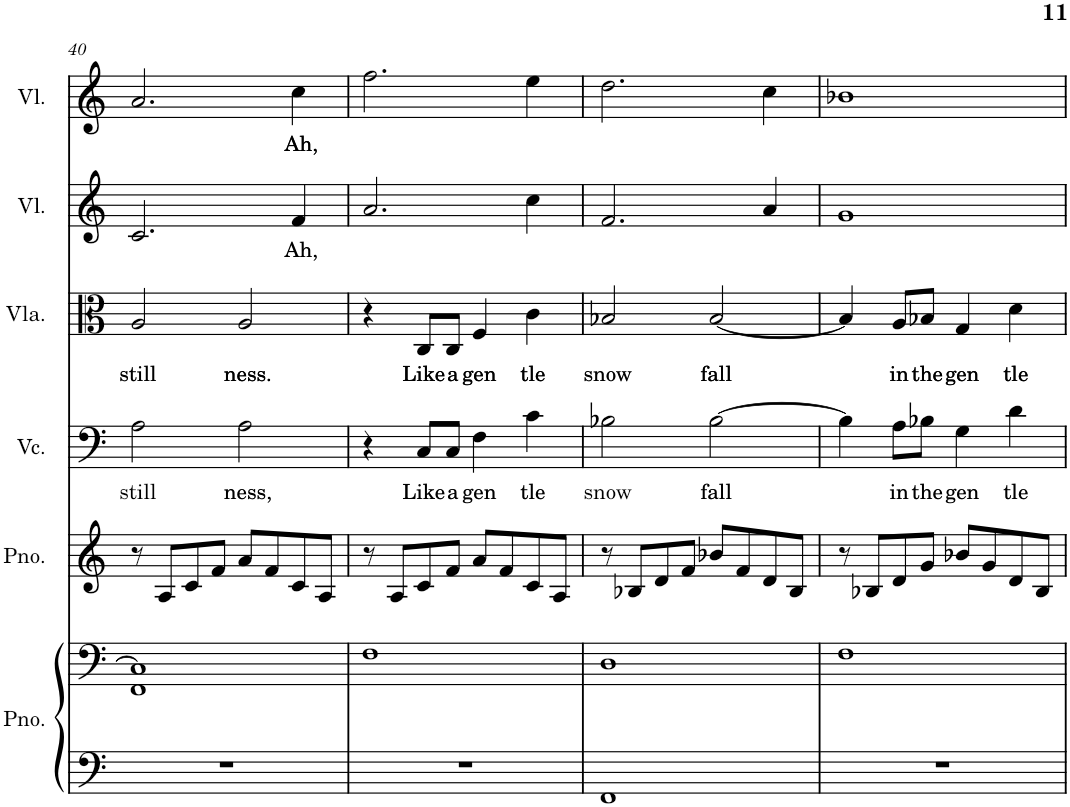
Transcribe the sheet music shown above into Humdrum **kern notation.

**kern	**kern	**kern	**kern	**text	**kern	**text	**kern	**text	**kern	**text
*part6	*part6	*part5	*part4	*part4	*part3	*part3	*part2	*part2	*part1	*part1
*staff7	*staff6	*staff5	*staff4	*staff4	*staff3	*staff3	*staff2	*staff2	*staff1	*staff1
*I"Piano, Staff-2	*	*I"Piano, Staff-1	*I"Cello, Violoncello.	*	*I"Altviool, Viola.	*	*I"Viool, Violino II.	*	*I"Viool, Violino I.	*
*I'Pno.	*	*I'Pno.	*I'Vc.	*	*I'Vla.	*	*I'Vl.	*	*I'Vl.	*
!!LO:PB:g=z
*clefF4	*clefF4	*clefG2	*clefF4	*	*clefC3	*	*clefG2	*	*clefG2	*
*k[]	*k[]	*k[]	*k[]	*	*k[]	*	*k[]	*	*k[]	*
*M2/2	*M2/2	*M2/2	*M2/2	*	*M2/2	*	*M2/2	*	*M2/2	*
=40	=40	=40	=40	=40	=40	=40	=40	=40	=40	=40
*	*^	*	*	*	*	*	*	*	*	*
!	!	!	!	!	!LO:LY:b	!	!LO:LY:b	!	!	!	!
1r	1C]	1FF	8r	2A\	still	2A/	still	2.c/	.	2.a/	.
.	.	.	8A/L	.	.	.	.	.	.	.	.
.	.	.	8c/	.	.	.	.	.	.	.	.
.	.	.	8f/J	.	.	.	.	.	.	.	.
!	!	!	!	!	!LO:LY:b	!	!LO:LY:b	!	!	!	!
.	.	.	8a/L	2A\	ness,	2A/	ness.	.	.	.	.
.	.	.	8f/	.	.	.	.	.	.	.	.
!	!	!	!	!	!	!	!	!	!LO:LY:b	!	!LO:LY:b
.	.	.	8c/	.	.	.	.	4f/	Ah,	4cc\	Ah,
.	.	.	8A/J	.	.	.	.	.	.	.	.
*	*v	*v	*	*	*	*	*	*	*	*	*
=41	=41	=41	=41	=41	=41	=41	=41	=41	=41	=41
1r	1F	8r	4r	.	4r	.	2.a/	.	2.ff\	.
.	.	8A/L	.	.	.	.	.	.	.	.
!	!	!	!	!LO:LY:b	!	!LO:LY:b	!	!	!	!
.	.	8c/	8C/L	Like	8C/L	Like	.	.	.	.
!	!	!	!	!LO:LY:b	!	!LO:LY:b	!	!	!	!
.	.	8f/J	8C/J	a	8C/J	a	.	.	.	.
!	!	!	!	!LO:LY:b	!	!LO:LY:b	!	!	!	!
.	.	8a/L	4F\	gen	4F/	gen	.	.	.	.
.	.	8f/	.	.	.	.	.	.	.	.
!	!	!	!	!LO:LY:b	!	!LO:LY:b	!	!	!	!
.	.	8c/	4c\	tle	4c\	tle	4cc\	.	4ee\	.
.	.	8A/J	.	.	.	.	.	.	.	.
=42	=42	=42	=42	=42	=42	=42	=42	=42	=42	=42
!	!	!	!	!LO:LY:b	!	!LO:LY:b	!	!	!	!
1FF	1D	8r	2B-X\	snow	2B-X/	snow	2.f/	.	2.dd\	.
.	.	8B-X/L	.	.	.	.	.	.	.	.
.	.	8d/	.	.	.	.	.	.	.	.
.	.	8f/J	.	.	.	.	.	.	.	.
!	!	!	!	!LO:LY:b	!	!LO:LY:b	!	!	!	!
.	.	8b-X/L	[2B-\	fall	[2B-/	fall	.	.	.	.
.	.	8f/	.	.	.	.	.	.	.	.
.	.	8d/	.	.	.	.	4a/	.	4cc\	.
.	.	8B-/J	.	.	.	.	.	.	.	.
=43	=43	=43	=43	=43	=43	=43	=43	=43	=43	=43
1r	1F	8r	4B-\]	.	4B-/]	.	1g	.	1b-X	.
.	.	8B-X/L	.	.	.	.	.	.	.	.
!	!	!	!	!LO:LY:b	!	!LO:LY:b	!	!	!	!
.	.	8d/	8A\L	in	8A/L	in	.	.	.	.
!	!	!	!	!LO:LY:b	!	!LO:LY:b	!	!	!	!
.	.	8g/J	8B-X\J	the	8B-X/J	the	.	.	.	.
!	!	!	!	!LO:LY:b	!	!LO:LY:b	!	!	!	!
.	.	8b-X/L	4G\	gen	4G/	gen	.	.	.	.
.	.	8g/	.	.	.	.	.	.	.	.
!	!	!	!	!LO:LY:b	!	!LO:LY:b	!	!	!	!
.	.	8d/	4d\	tle	4d\	tle	.	.	.	.
.	.	8B-/J	.	.	.	.	.	.	.	.
=	=	=	=	=	=	=	=	=	=	=
*-	*-	*-	*-	*-	*-	*-	*-	*-	*-	*-
